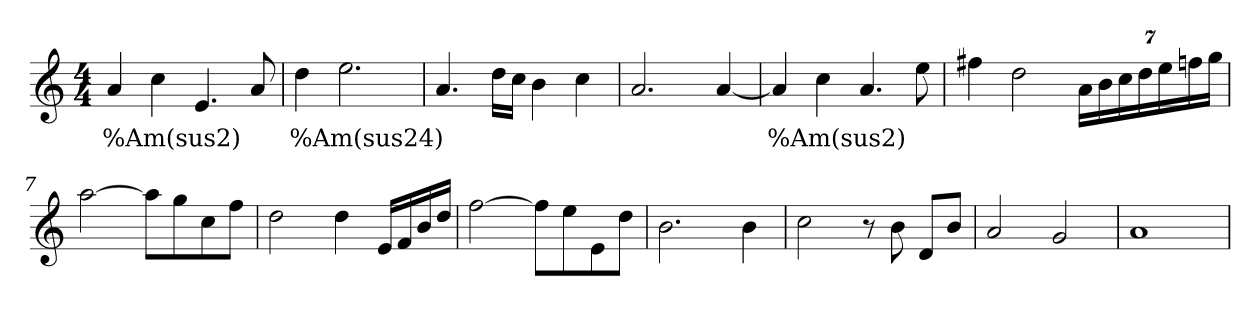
**kern	**text
*part1	*part1
*staff1	*staff1
*clefG2	*
*k[]	*
*a:	*
*M4/4	*
*MM104	*
=1	=1
4a	%Am(sus2)
4cc	.
4.e	.
8a	.
=2	=2
4dd	%Am(sus24)
2.ee	.
=3	=3
4.a	.
16ddLL	.
16ccJJ	.
4b	.
4cc	.
=4	=4
2.a	.
[4a	.
=5	=5
4a]	%Am(sus2)
4cc	.
4.a	.
8ee	.
=6	=6
4ff#X	.
2dd	.
28aLL	.
28b	.
28cc	.
28dd	.
28ee	.
28ffn	.
28ggJJ	.
=7	=7
[2aa	.
8aaL]	.
8gg	.
8cc	.
8ffJ	.
=8	=8
2dd	.
4dd	.
16eLL	.
16f	.
16b	.
16ddJJ	.
=9	=9
[2ff	.
8ffL]	.
8ee	.
8e	.
8ddJ	.
=10	=10
2.b	.
4b	.
=11	=11
2cc	.
8r	.
8b	.
8dL	.
8bJ	.
=12	=12
2a	.
2g	.
=13	=13
1a	.
=	=
*-	*-
